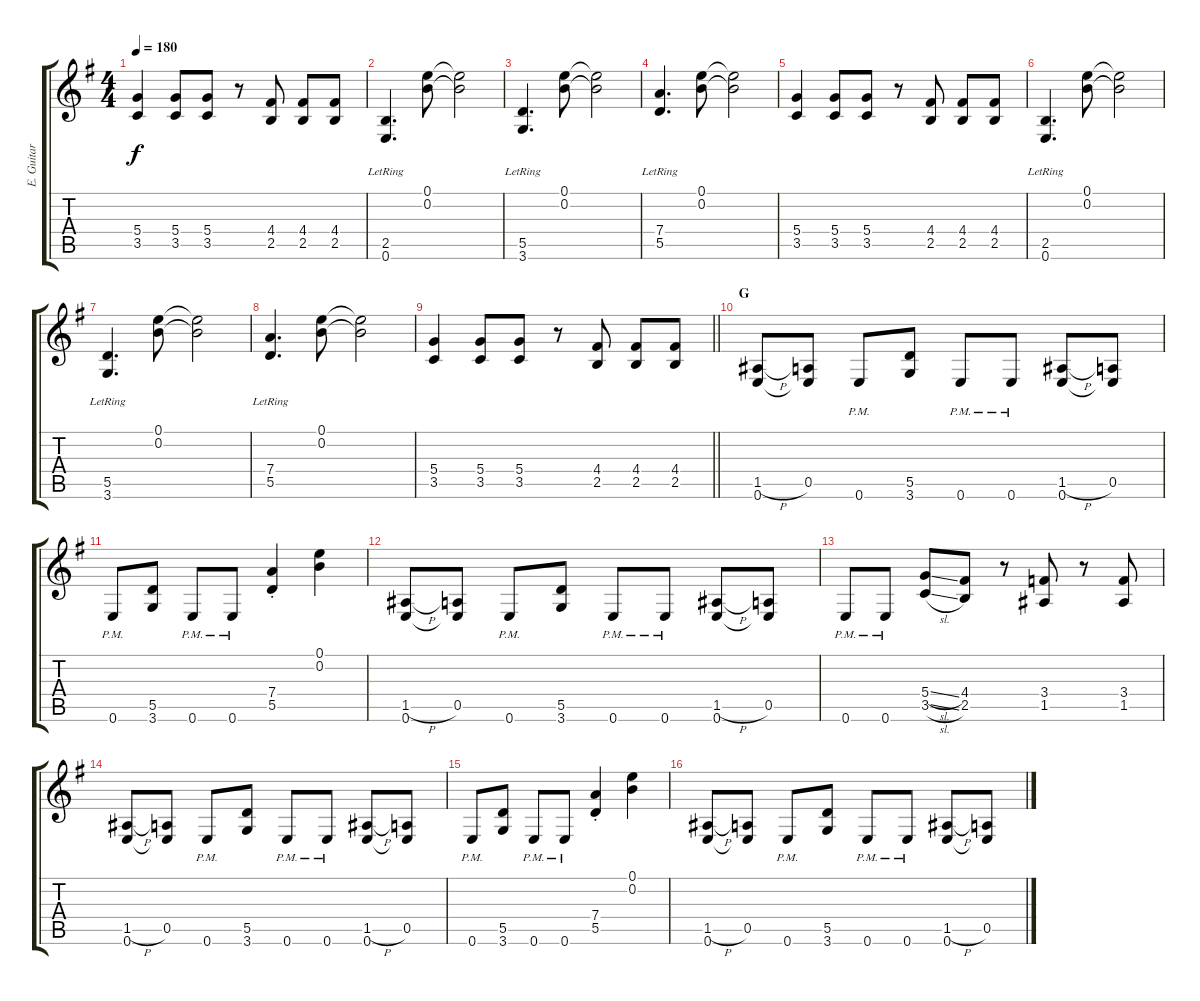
\track ("E. Guitar II" "E. Guitar ") {instrument overdrivenguitar}
\staff {score tabs}
\tuning (E4 B3 G3 D3 A2 E2) {hide}
\ts (4 4)
\tempo 180
\clef g2
\ks g
(5.4 3.5).4{dy f} (5.4 3.5).8 (5.4 3.5).8 r.8 (4.4 2.5).8 (4.4 2.5).8 (4.4 2.5).8 |
(2.5{lr} 0.6{lr}).4{d} (0.1 0.2).8 (0.1{t} 0.2{t}).2 |
(5.5{lr} 3.6{lr}).4{d} (0.1 0.2).8 (0.1{t} 0.2{t}).2 |
(7.4{lr} 5.5{lr}).4{d} (0.1 0.2).8 (0.1{t} 0.2{t}).2 |
(5.4 3.5).4 (5.4 3.5).8 (5.4 3.5).8 r.8 (4.4 2.5).8 (4.4 2.5).8 (4.4 2.5).8 |
(2.5{lr} 0.6{lr}).4{d} (0.1 0.2).8 (0.1{t} 0.2{t}).2 |
(5.5{lr} 3.6{lr}).4{d} (0.1 0.2).8 (0.1{t} 0.2{t}).2 |
(7.4{lr} 5.5{lr}).4{d} (0.1 0.2).8 (0.1{t} 0.2{t}).2 |
\barLineRight lightlight
(5.4 3.5).4 (5.4 3.5).8 (5.4 3.5).8 r.8 (4.4 2.5).8 (4.4 2.5).8 (4.4 2.5).8 |
\section ("" "G")
(1.5{h} 0.6).8 (0.5 0.6{t}).8 0.6{pm}.8 (5.5 3.6).8 0.6{pm}.8 0.6{pm}.8 (1.5{h} 0.6).8 (0.5 0.6{t}).8 |
0.6{pm}.8 (5.5 3.6).8 0.6{pm}.8 0.6{pm}.8 (7.4{st} 5.5{st}).4 (0.1 0.2).4 |
(1.5{h} 0.6).8 (0.5 0.6{t}).8 0.6{pm}.8 (5.5 3.6).8 0.6{pm}.8 0.6{pm}.8 (1.5{h} 0.6).8 (0.5 0.6{t}).8 |
0.6{pm}.8 0.6{pm}.8 (5.4{sl} 3.5{sl}).8 (4.4 2.5).8 r.8 (3.4 1.5).8 r.8 (3.4 1.5).8 |
(1.5{h} 0.6).8 (0.5 0.6{t}).8 0.6{pm}.8 (5.5 3.6).8 0.6{pm}.8 0.6{pm}.8 (1.5{h} 0.6).8 (0.5 0.6{t}).8 |
0.6{pm}.8 (5.5 3.6).8 0.6{pm}.8 0.6{pm}.8 (7.4{st} 5.5{st}).4 (0.1 0.2).4 |
(1.5{h} 0.6).8 (0.5 0.6{t}).8 0.6{pm}.8 (5.5 3.6).8 0.6{pm}.8 0.6{pm}.8 (1.5{h} 0.6).8 (0.5 0.6{t}).8
